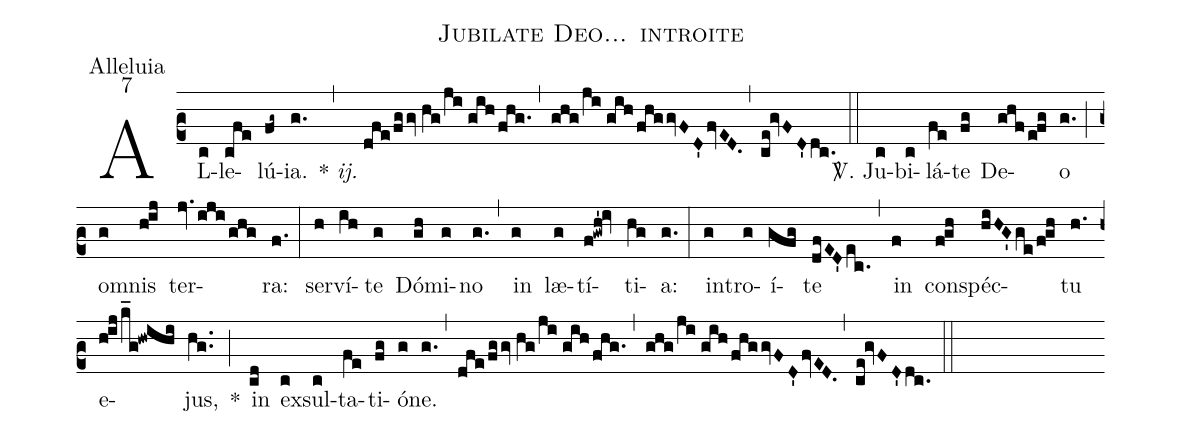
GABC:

name: Jubilate Deo... introite;
office-part: Alleluia;
mode: 7;
%%
(c2) AL(c)le(cfe)lú(fg~)ia.(g.) {*}~<i>ij.</i>(,) (dfe/fggv//hg/ji//gih/fhg.) (,) (ghg/ji//gih/fhggvFD'fvED.) (,) (ce!gvFD'dc.) (::)
<sp>V/</sp>. Ju(c)bi(c)lá(fe)te(fg) De(ghf/efg)o(g.) (;) om(g)nis(hij) ter(jv.iji/ghg)ra:(f.) (:)
ser(h)ví(ih)te(g) Dó(gh)mi(g)no(g.) (,) in(g) læ(g)tí(f!gwh'!iv)ti(hg)a:(g.) (:)
in(g)tro(g)í(gfg)te(dfED'ec.) (,) in(f) con(fgh)spéc(hiHG'ge/fgh)tu(h.) e(hij/k_g!hwihi)jus,(hg..) *(;) in(cd) ex(c)sul(c)ta(fe)ti(fg)ó(g)ne.(g.) (,) (dfe/fggv//hg/ji//gih/fhg.) (,) (ghg/ji//gih/fhggvFD'fvED.) (,) (ce!gvFD'dc.) (::)
